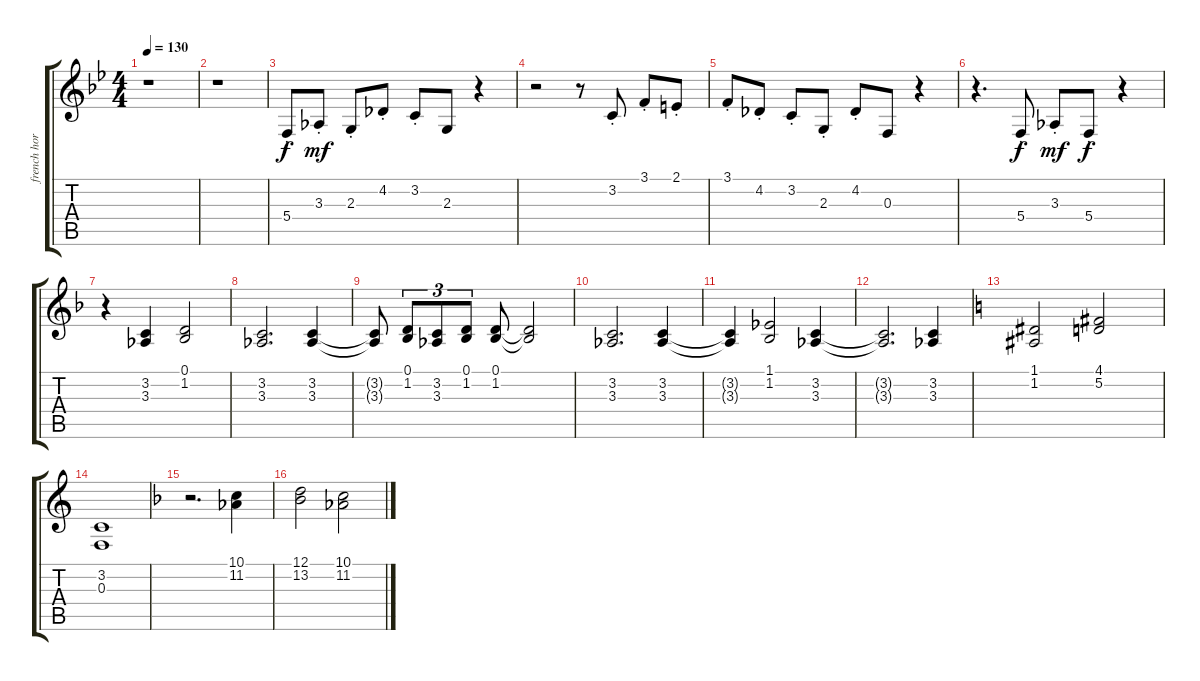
\track ("french horn" "french hor") {instrument frenchhorn}
\staff {score tabs}
\tuning (D4 A3 F3 C3 G2 D2) {hide}
\ts (4 4)
\tempo 130
\clef g2
\ks gminor
r.1{dy f} |
r.1 |
5.4{st}.8 3.3{st}.8{dy mf} 2.3{st}.8 4.2{st}.8 3.2{st}.8 2.3.8 r.4 |
r.2 r.8 3.2{st}.8 3.1{st}.8 2.1{st}.8 |
3.1{st}.8 4.2{st}.8 3.2{st}.8 2.3{st}.8 4.2{st}.8 0.3.8 r.4 |
r.4{d} 5.4{st}.8{dy f} 3.3{st}.8{dy mf} 5.4{st}.8{dy f} r.4 |
\ks dminor
r.4 (3.2 3.3).4 (0.1 1.2).2 |
(3.2 3.3).2{d} (3.2 3.3).4 |
(3.2{t} 3.3{t}).8 (0.1 1.2).8{tu (3 2)} (3.2 3.3).8{tu (3 2)} (0.1 1.2).8{tu (3 2)} (0.1 1.2).8 (0.1{t} 1.2{t}).2 |
(3.2 3.3).2{d} (3.2 3.3).4 |
(3.2{t} 3.3{t}).4 (1.1 1.2).2 (3.2 3.3).4 |
(3.2{t} 3.3{t}).2{d} (3.2 3.3).4 |
\ks aminor
(1.1 1.2).2 (4.1 5.2).2 |
(3.2 0.3).1 |
\ks dminor
r.2{d} (10.1 11.2).4{volume 9} |
(12.1 13.2).2 (10.1 11.2).2
